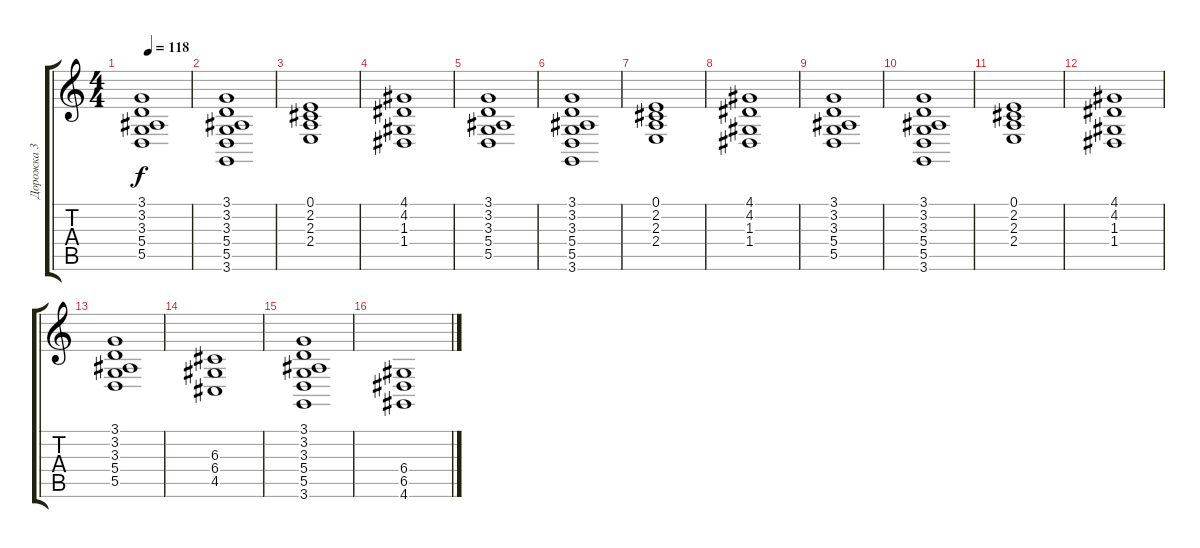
\track ("Дорожка 3" "Дорожка 3") {instrument pad2warm}
\staff {score tabs}
\tuning (E4 B3 G3 D3 A2 E2) {hide}
\ts (4 4)
\tempo 118
\clef g2
\ks c
(3.1 3.2 3.3 5.4 5.5).1{dy f} |
(3.1 3.2 3.3 5.4 5.5 3.6).1 |
(0.1 2.2 2.3 2.4).1 |
(4.1 4.2 1.3 1.4).1 |
(3.1 3.2 3.3 5.4 5.5).1 |
(3.1 3.2 3.3 5.4 5.5 3.6).1 |
(0.1 2.2 2.3 2.4).1 |
(4.1 4.2 1.3 1.4).1 |
(3.1 3.2 3.3 5.4 5.5).1 |
(3.1 3.2 3.3 5.4 5.5 3.6).1 |
(0.1 2.2 2.3 2.4).1 |
(4.1 4.2 1.3 1.4).1 |
(3.1 3.2 3.3 5.4 5.5).1 |
(6.3 6.4 4.5).1 |
(3.1 3.2 3.3 5.4 5.5 3.6).1 |
(6.4 6.5 4.6).1
